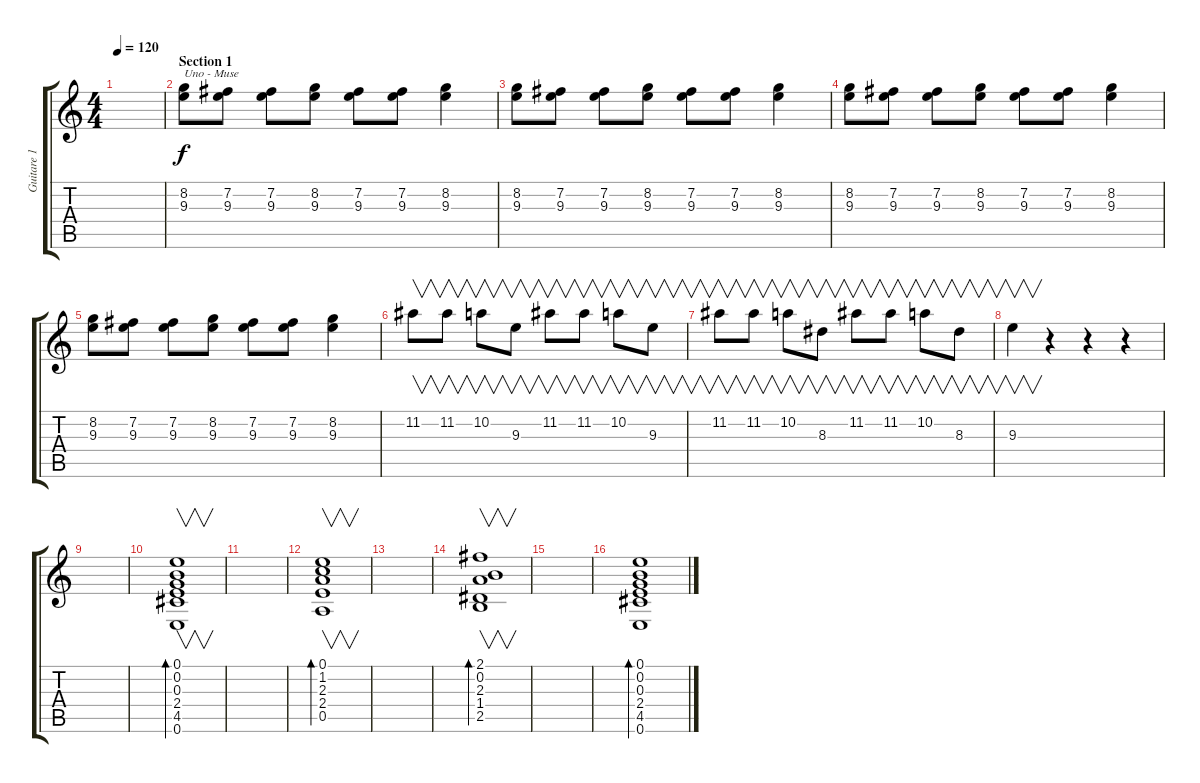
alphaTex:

\track ("Guitare 1" "Guitare 1") {instrument overdrivenguitar}
\staff {score tabs}
\tuning (E4 B3 G3 D3 A2 E2) {hide}
\ts (4 4)
\tempo 120
\clef g2
\ks c
|
\section ("" "Section 1")
(8.2 9.3).8{txt "Uno - Muse"} (7.2 9.3).8 (7.2 9.3).8 (8.2 9.3).8 (7.2 9.3).8 (7.2 9.3).8 (8.2 9.3).4 |
(8.2 9.3).8 (7.2 9.3).8 (7.2 9.3).8 (8.2 9.3).8 (7.2 9.3).8 (7.2 9.3).8 (8.2 9.3).4 |
(8.2 9.3).8 (7.2 9.3).8 (7.2 9.3).8 (8.2 9.3).8 (7.2 9.3).8 (7.2 9.3).8 (8.2 9.3).4 |
(8.2 9.3).8 (7.2 9.3).8 (7.2 9.3).8 (8.2 9.3).8 (7.2 9.3).8 (7.2 9.3).8 (8.2 9.3).4 |
11.2.8{v} 11.2.8{v} 10.2.8{v} 9.3.8{v} 11.2.8{v} 11.2.8{v} 10.2.8{v} 9.3.8{v} |
11.2.8{v} 11.2.8{v} 10.2.8{v} 8.3.8{v} 11.2.8{v} 11.2.8{v} 10.2.8{v} 8.3.8{v} |
9.3.4{v} r.4 r.4 r.4 |
|
(0.1 0.2 0.3 2.4 4.5 0.6).1{v bd 120 volume 8 instrument electricguitarclean} |
|
(0.1 1.2 2.3 2.4 0.5).1{v bd 120} |
|
(2.1 0.2 2.3 1.4 2.5).1{v bd 120} |
|
(0.1 0.2 0.3 2.4 4.5 0.6).1{bd 120}
